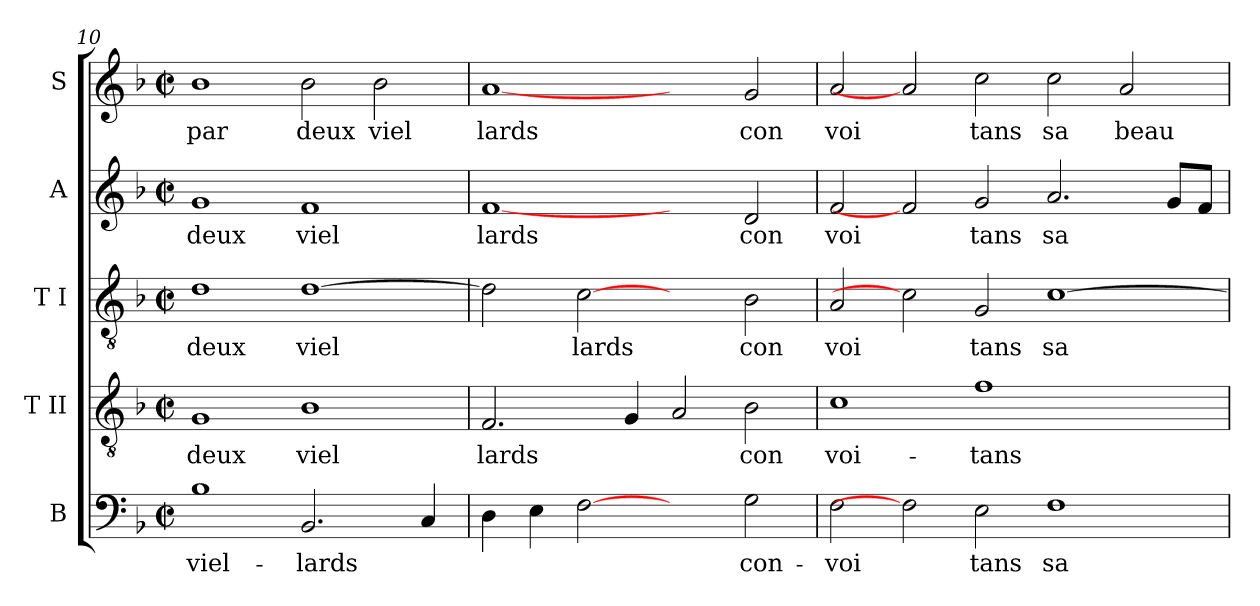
**kern	**text	**kern	**text	**kern	**text	**kern	**text	**kern	**text
*part5	*part5	*part4	*part4	*part3	*part3	*part2	*part2	*part1	*part1
*staff5	*staff5	*staff4	*staff4	*staff3	*staff3	*staff2	*staff2	*staff1	*staff1
*I"B	*	*I"T II	*	*I"T I	*	*I"A	*	*I"S	*
*clefF4	*	*clefGv2	*	*clefGv2	*	*clefG2	*	*clefG2	*
*k[b-]	*	*k[b-]	*	*k[b-]	*	*k[b-]	*	*k[b-]	*
*F:	*	*F:	*	*F:	*	*F:	*	*F:	*
*M2/2	*	*M2/2	*	*M2/2	*	*M2/2	*	*M2/2	*
*met(c|)	*	*met(c|)	*	*met(c|)	*	*met(c|)	*	*met(c|)	*
=10	=10	=10	=10	=10	=10	=10	=10	=10	=10
!	!LO:LY:b	!	!LO:LY:b:cj	!	!LO:LY:b:cj	!	!LO:LY:b	!	!LO:LY:b:cj
1B-	viel-	1G	deux	1d	deux	1g	deux	1b-	par
!	!LO:LY:b	!	!LO:LY:b:cj	!	!LO:LY:b:cj	!	!LO:LY:b	!	!LO:LY:b:cj
2.BB-/	-lards	1B-	viel	[>1d	viel	1f	viel	2b-\	deux
!	!	!	!	!	!	!	!	!	!LO:LY:b:cj
.	.	.	.	.	.	.	.	2b-\	viel
!	!LO:LY:b	!	!	!	!	!	!	!	!
4C/	.	.	.	.	.	.	.	.	.
=11	=11	=11	=11	=11	=11	=11	=11	=11	=11
!	!LO:LY:b	!	!LO:LY:b:cj	!	!LO:LY:b:cj	!	!LO:LY:b	!	!LO:LY:b:cj
4D\	.	2.F/	lards	2d\]	.	[1f	lards	[1a	lards
!	!LO:LY:b	!	!	!	!	!	!	!	!
4E\	.	.	.	.	.	.	.	.	.
!	!LO:LY:b	!	!	!	!LO:LY:b:cj	!	!	!	!
[2F	.	.	.	[2c	lards	.	.	.	.
!	!	!	!LO:LY:b:cj	!	!	!	!	!	!
.	.	4G/	.	.	.	.	.	.	.
!	!	!	!LO:LY:b:cj	!	!	!	!	!	!
2ryy	.	2A/	.	2ryy	.	2ryy	.	2ryy	.
!	!LO:LY:b	!	!LO:LY:b:cj	!	!LO:LY:b:cj	!	!LO:LY:b	!	!LO:LY:b:cj
2G\	con-	2B-\	con	2B-\	con	2d/	con	2g/	con
!!LO:PB:g=z
=12	=12	=12	=12	=12	=12	=12	=12	=12	=12
!	!LO:LY:b	!	!LO:LY:b:cj	!	!LO:LY:b:cj	!	!LO:LY:b	!	!LO:LY:b:cj
2F\	-voi	1c	voi-	2A/	voi	2f/	voi	2a/	voi
2F]	.	.	.	2c]	.	2f]	.	2a]	.
!	!LO:LY:b	!	!LO:LY:b:cj	!	!LO:LY:b:cj	!	!LO:LY:b	!	!LO:LY:b:cj
2E\	tans	1f	-tans	2G/	tans	2g/	tans	2cc\	tans
!	!LO:LY:b	!	!	!	!LO:LY:b:cj	!	!LO:LY:b	!	!LO:LY:b:cj
1F	sa	.	.	[>1c	sa	2.a/	sa	2cc\	sa
!	!	!	!	!	!	!	!	!	!LO:LY:b:cj
.	.	2ryy	.	.	.	.	.	2a/	beau-
!	!	!	!	!	!	!	!LO:LY:b	!	!
.	.	.	.	.	.	8g/L	.	.	.
!	!	!	!	!	!	!	!LO:LY:b	!	!
.	.	.	.	.	.	8f/J	.	.	.
=	=	=	=	=	=	=	=	=	=
*-	*-	*-	*-	*-	*-	*-	*-	*-	*-
